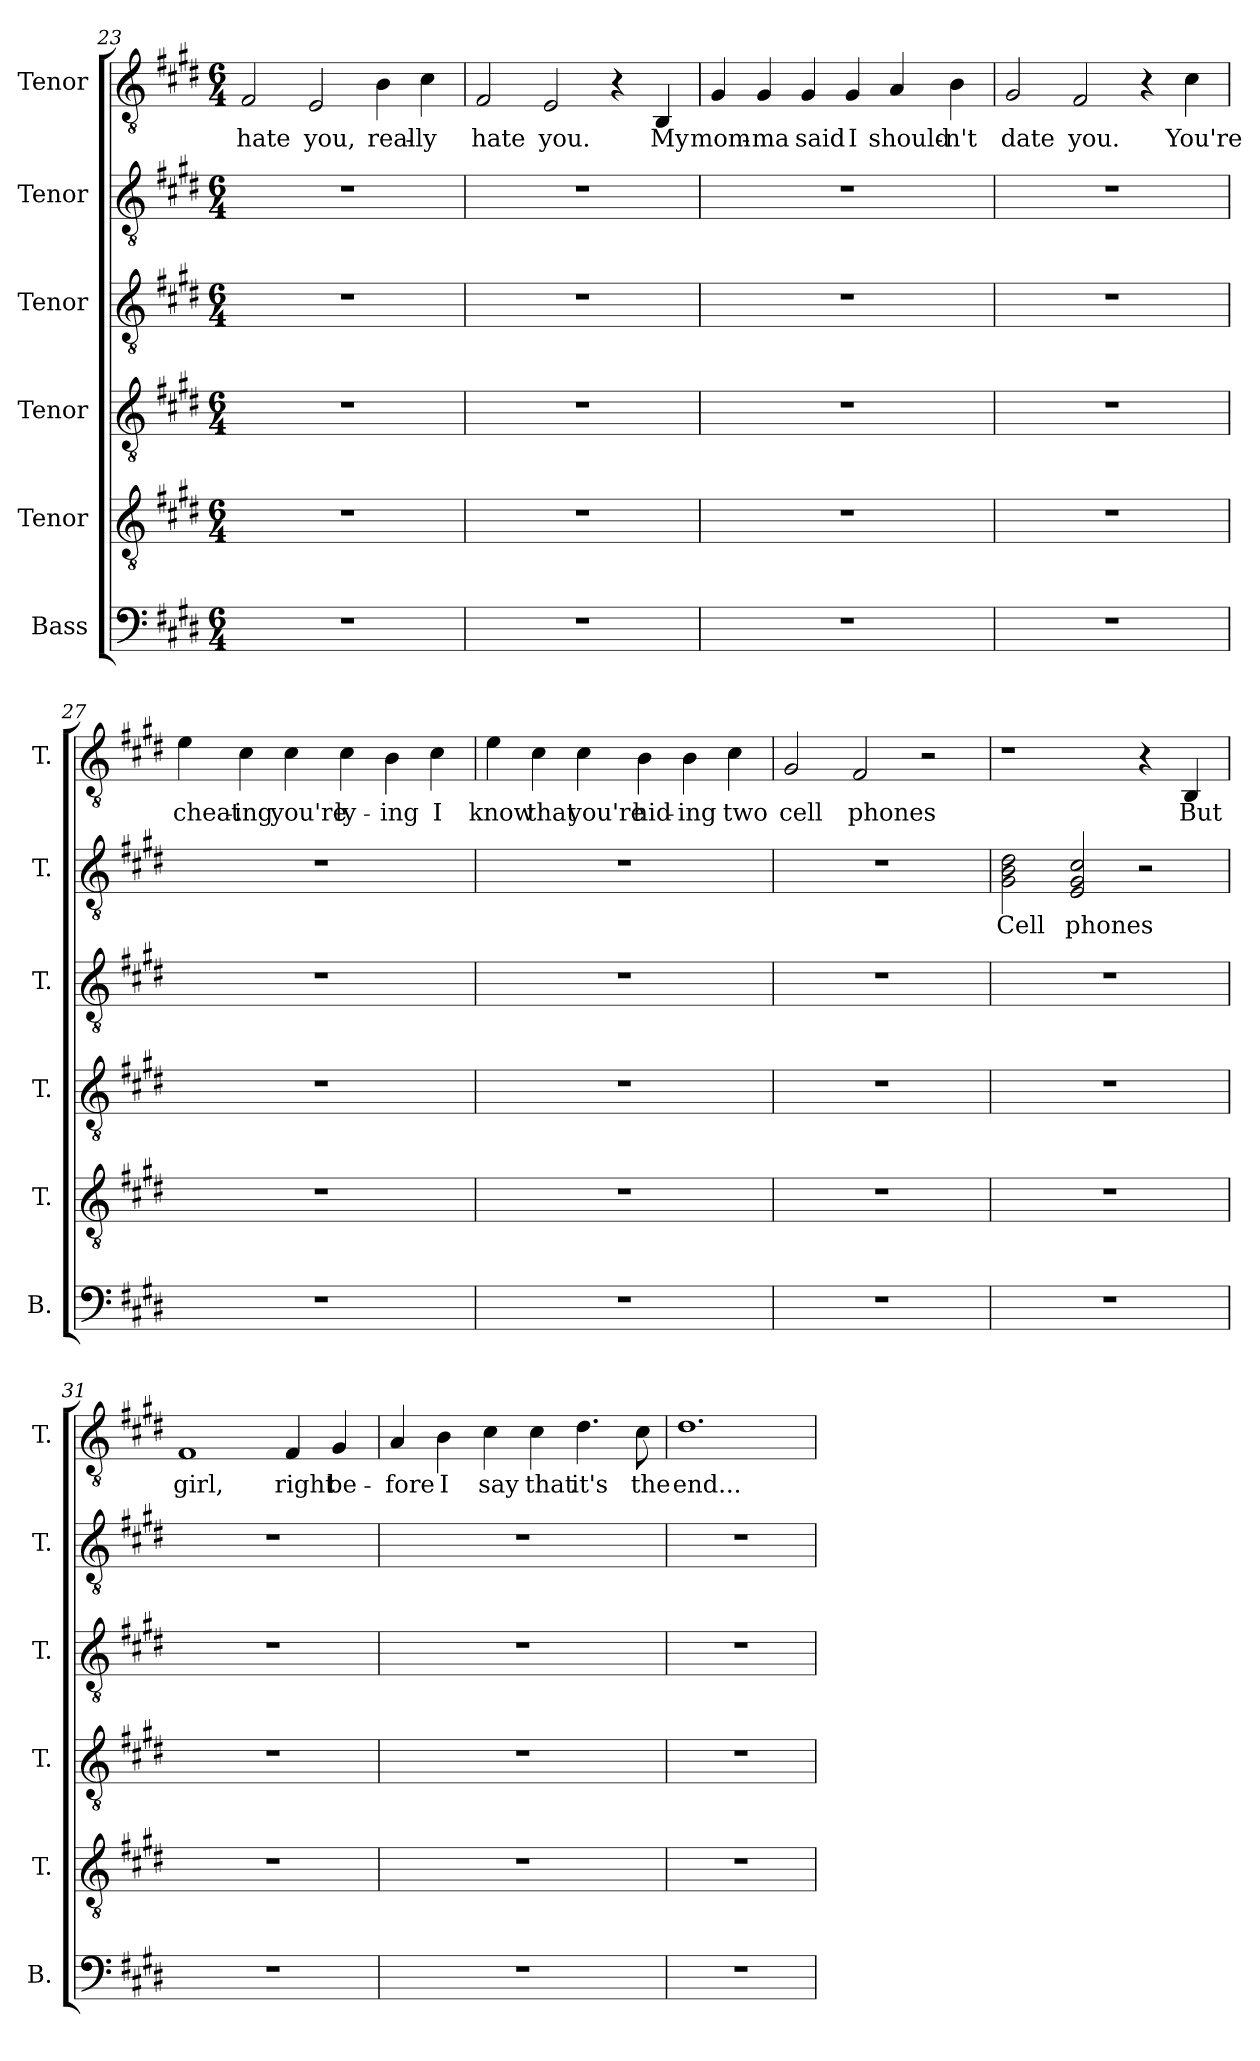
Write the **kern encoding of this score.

**kern	**kern	**kern	**kern	**kern	**text	**kern	**text
*part6	*part5	*part4	*part3	*part2	*part2	*part1	*part1
*staff6	*staff5	*staff4	*staff3	*staff2	*staff2	*staff1	*staff1
*I"Bass	*I"Tenor	*I"Tenor	*I"Tenor	*I"Tenor	*	*I"Tenor	*
*I'B.	*I'T.	*I'T.	*I'T.	*I'T.	*	*I'T.	*
*clefF4	*clefGv2	*clefGv2	*clefGv2	*clefGv2	*	*clefGv2	*
*k[f#c#g#d#]	*k[f#c#g#d#]	*k[f#c#g#d#]	*k[f#c#g#d#]	*k[f#c#g#d#]	*	*k[f#c#g#d#]	*
*M6/4	*M6/4	*M6/4	*M6/4	*M6/4	*	*M6/4	*
=23	=23	=23	=23	=23	=23	=23	=23
!	!	!	!	!	!	!	!LO:LY:b
1.r	1.r	1.r	1.r	1.r	.	2F#/	hate
!	!	!	!	!	!	!	!LO:LY:b
.	.	.	.	.	.	2E/	you,
!	!	!	!	!	!	!	!LO:LY:b
.	.	.	.	.	.	4B\	real-
!	!	!	!	!	!	!	!LO:LY:b
.	.	.	.	.	.	4c#\	-ly
=24	=24	=24	=24	=24	=24	=24	=24
!	!	!	!	!	!	!	!LO:LY:b
1.r	1.r	1.r	1.r	1.r	.	2F#/	hate
!	!	!	!	!	!	!	!LO:LY:b
.	.	.	.	.	.	2E/	you.
.	.	.	.	.	.	4r	.
!	!	!	!	!	!	!	!LO:LY:b
.	.	.	.	.	.	4BB/	My
=25	=25	=25	=25	=25	=25	=25	=25
!	!	!	!	!	!	!	!LO:LY:b
1.r	1.r	1.r	1.r	1.r	.	4G#/	mom-
!	!	!	!	!	!	!	!LO:LY:b
.	.	.	.	.	.	4G#/	-ma
!	!	!	!	!	!	!	!LO:LY:b
.	.	.	.	.	.	4G#/	said
!	!	!	!	!	!	!	!LO:LY:b
.	.	.	.	.	.	4G#/	I
!	!	!	!	!	!	!	!LO:LY:b
.	.	.	.	.	.	4A/	should-
!	!	!	!	!	!	!	!LO:LY:b
.	.	.	.	.	.	4B\	-n't
=26	=26	=26	=26	=26	=26	=26	=26
!	!	!	!	!	!	!	!LO:LY:b
1.r	1.r	1.r	1.r	1.r	.	2G#/	date
!	!	!	!	!	!	!	!LO:LY:b
.	.	.	.	.	.	2F#/	you.
.	.	.	.	.	.	4r	.
!	!	!	!	!	!	!	!LO:LY:b
.	.	.	.	.	.	4c#\	You're
=27	=27	=27	=27	=27	=27	=27	=27
!	!	!	!	!	!	!	!LO:LY:b
1.r	1.r	1.r	1.r	1.r	.	4e\	cheat-
!	!	!	!	!	!	!	!LO:LY:b
.	.	.	.	.	.	4c#\	-ing
!	!	!	!	!	!	!	!LO:LY:b
.	.	.	.	.	.	4c#\	you're
!	!	!	!	!	!	!	!LO:LY:b
.	.	.	.	.	.	4c#\	ly-
!	!	!	!	!	!	!	!LO:LY:b
.	.	.	.	.	.	4B\	-ing
!	!	!	!	!	!	!	!LO:LY:b
.	.	.	.	.	.	4c#\	I
=28	=28	=28	=28	=28	=28	=28	=28
!	!	!	!	!	!	!	!LO:LY:b
1.r	1.r	1.r	1.r	1.r	.	4e\	know
!	!	!	!	!	!	!	!LO:LY:b
.	.	.	.	.	.	4c#\	that
!	!	!	!	!	!	!	!LO:LY:b
.	.	.	.	.	.	4c#\	you're
!	!	!	!	!	!	!	!LO:LY:b
.	.	.	.	.	.	4B\	hid-
!	!	!	!	!	!	!	!LO:LY:b
.	.	.	.	.	.	4B\	-ing
!	!	!	!	!	!	!	!LO:LY:b
.	.	.	.	.	.	4c#\	two
=29	=29	=29	=29	=29	=29	=29	=29
!	!	!	!	!	!	!	!LO:LY:b
1.r	1.r	1.r	1.r	1.r	.	2G#/	cell
!	!	!	!	!	!	!	!LO:LY:b
.	.	.	.	.	.	2F#/	phones
.	.	.	.	.	.	2r	.
=30	=30	=30	=30	=30	=30	=30	=30
!	!	!	!	!	!LO:LY:b	!	!
1.r	1.r	1.r	1.r	2G#\ 2B\ 2d#\	Cell	1r	.
!	!	!	!	!	!LO:LY:b	!	!
.	.	.	.	2E/ 2G#/ 2c#/	phones	.	.
.	.	.	.	2r	.	4r	.
!	!	!	!	!	!	!	!LO:LY:b
.	.	.	.	.	.	4BB/	But
=31	=31	=31	=31	=31	=31	=31	=31
!	!	!	!	!	!	!	!LO:LY:b
1.r	1.r	1.r	1.r	1.r	.	1F#	girl,
!	!	!	!	!	!	!	!LO:LY:b
.	.	.	.	.	.	4F#/	right
!	!	!	!	!	!	!	!LO:LY:b
.	.	.	.	.	.	4G#/	be-
=32	=32	=32	=32	=32	=32	=32	=32
!	!	!	!	!	!	!	!LO:LY:b
1.r	1.r	1.r	1.r	1.r	.	4A/	-fore
!	!	!	!	!	!	!	!LO:LY:b
.	.	.	.	.	.	4B\	I
!	!	!	!	!	!	!	!LO:LY:b
.	.	.	.	.	.	4c#\	say
!	!	!	!	!	!	!	!LO:LY:b
.	.	.	.	.	.	4c#\	that
!	!	!	!	!	!	!	!LO:LY:b
.	.	.	.	.	.	4.d#\	it's
!	!	!	!	!	!	!	!LO:LY:b
.	.	.	.	.	.	8c#\	the
=33	=33	=33	=33	=33	=33	=33	=33
!	!	!	!	!	!	!	!LO:LY:b
1.r	1.r	1.r	1.r	1.r	.	1.d#	end...
=	=	=	=	=	=	=	=
*-	*-	*-	*-	*-	*-	*-	*-
